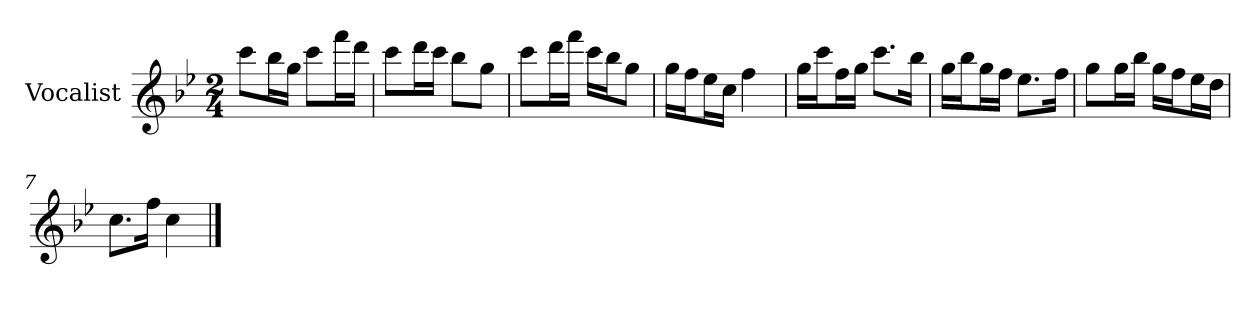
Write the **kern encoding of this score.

**kern
*part1
*staff1
*I"Vocalist
*k[b-e-]
*B-:
*M2/4
=
8cccL
16bb-L
16ggJJ
8cccL
16fffL
16dddJJ
=1
8cccL
16dddL
16cccJJ
8bb-L
8ggJ
=2
8cccL
16dddL
16fffJJ
16cccLL
16bb-J
8ggJ
=3
16ggLL
16ffJ
16ee-L
16ccJJ
4ff
=4
16ggLL
16cccJ
16ffL
16ggJJ
8.cccL
16bb-Jk
=5
16ggLL
16bb-J
16ggL
16ffJJ
8.ee-L
16ffJk
=6
8ggL
16ggL
16bb-JJ
16ggLL
16ffJ
16ee-L
16ddJJ
=7
8.ccL
16ffJk
4cc
==
*-
